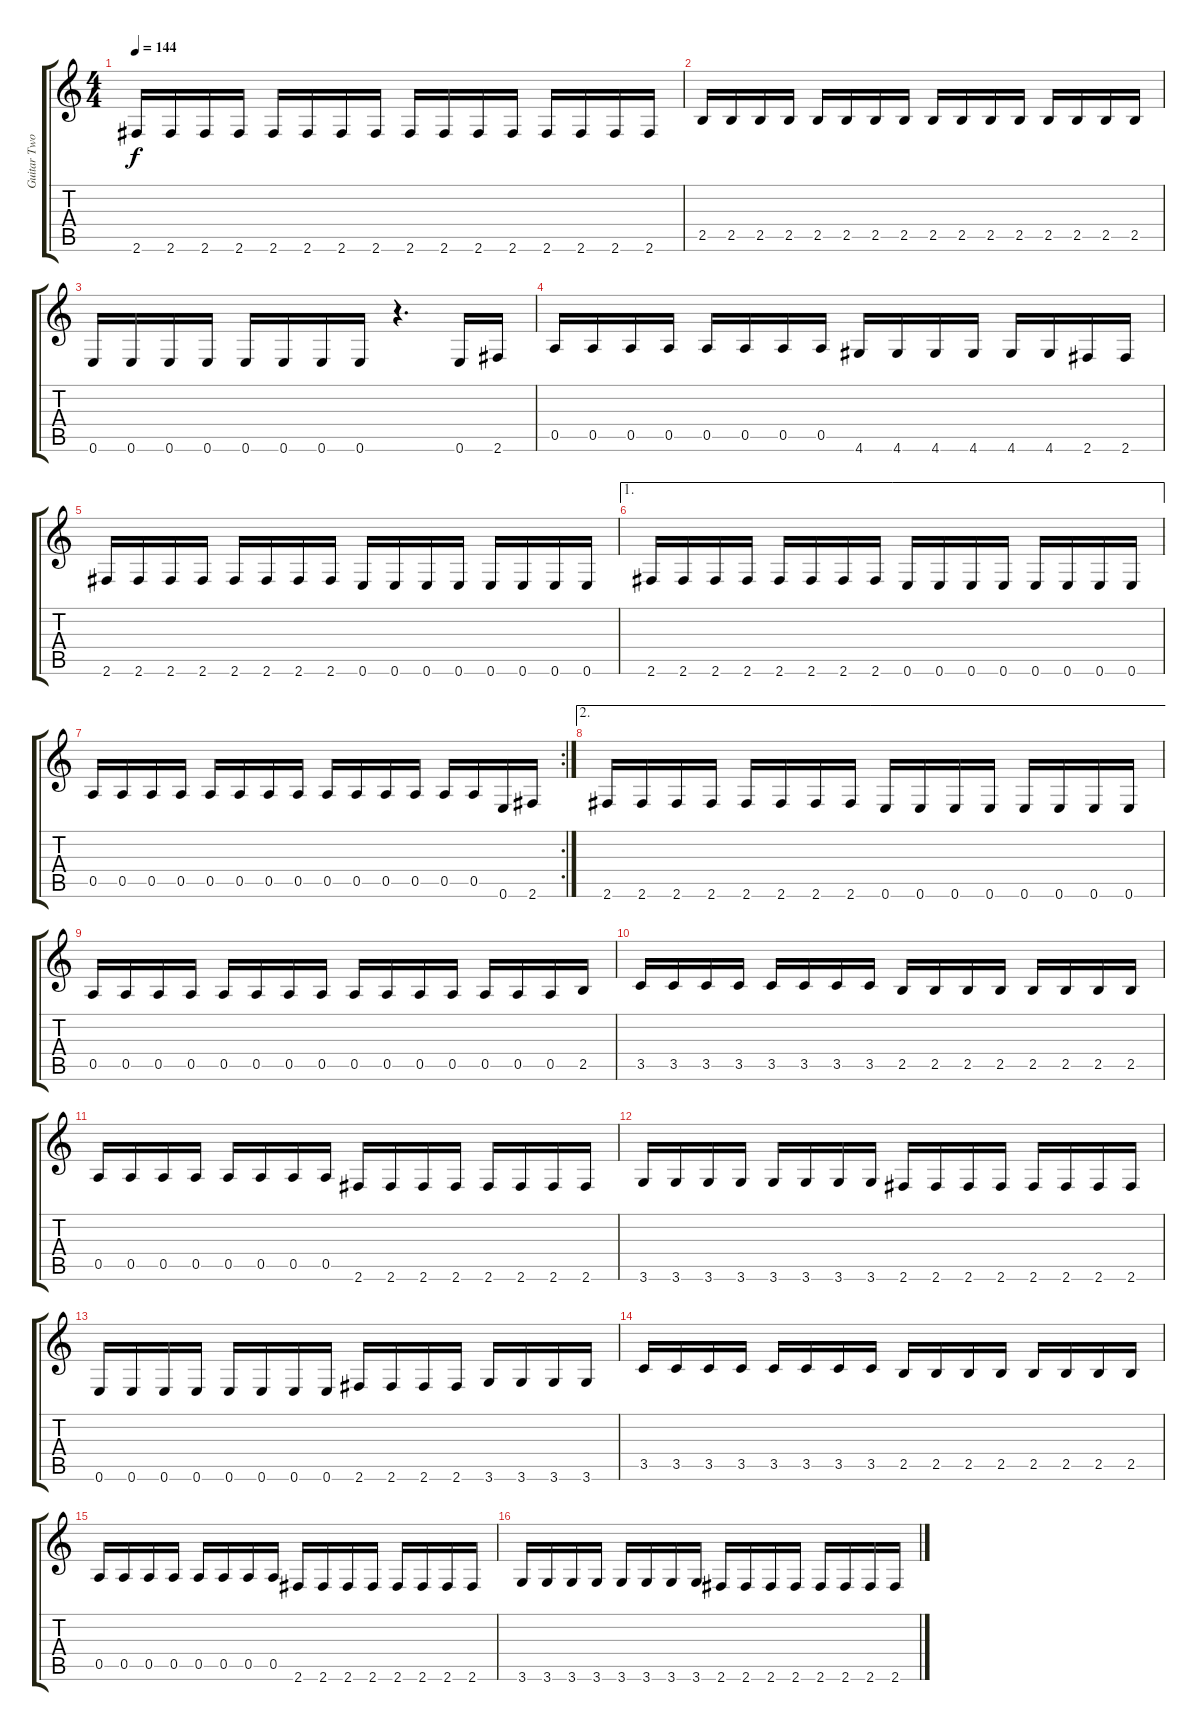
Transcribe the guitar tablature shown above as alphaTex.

\track ("Guitar Two, Bass Notes" "Guitar Two") {instrument distortionguitar}
\staff {score tabs}
\tuning (E4 B3 G3 D3 A2 E2) {hide}
\ts (4 4)
\tempo 144
\clef g2
\ks c
2.6.16{dy f} 2.6.16 2.6.16 2.6.16 2.6.16 2.6.16 2.6.16 2.6.16 2.6.16 2.6.16 2.6.16 2.6.16 2.6.16 2.6.16 2.6.16 2.6.16 |
2.5.16 2.5.16 2.5.16 2.5.16 2.5.16 2.5.16 2.5.16 2.5.16 2.5.16 2.5.16 2.5.16 2.5.16 2.5.16 2.5.16 2.5.16 2.5.16 |
0.6.16 0.6.16 0.6.16 0.6.16 0.6.16 0.6.16 0.6.16 0.6.16 r.4{d} 0.6.16 2.6.16 |
0.5.16 0.5.16 0.5.16 0.5.16 0.5.16 0.5.16 0.5.16 0.5.16 4.6.16 4.6.16 4.6.16 4.6.16 4.6.16 4.6.16 2.6.16 2.6.16 |
2.6.16 2.6.16 2.6.16 2.6.16 2.6.16 2.6.16 2.6.16 2.6.16 0.6.16 0.6.16 0.6.16 0.6.16 0.6.16 0.6.16 0.6.16 0.6.16 |
\ae 1
2.6.16 2.6.16 2.6.16 2.6.16 2.6.16 2.6.16 2.6.16 2.6.16 0.6.16 0.6.16 0.6.16 0.6.16 0.6.16 0.6.16 0.6.16 0.6.16 |
\rc 2
0.5.16 0.5.16 0.5.16 0.5.16 0.5.16 0.5.16 0.5.16 0.5.16 0.5.16 0.5.16 0.5.16 0.5.16 0.5.16 0.5.16 0.6.16 2.6.16 |
\ae 2
2.6.16 2.6.16 2.6.16 2.6.16 2.6.16 2.6.16 2.6.16 2.6.16 0.6.16 0.6.16 0.6.16 0.6.16 0.6.16 0.6.16 0.6.16 0.6.16 |
0.5.16 0.5.16 0.5.16 0.5.16 0.5.16 0.5.16 0.5.16 0.5.16 0.5.16 0.5.16 0.5.16 0.5.16 0.5.16 0.5.16 0.5.16 2.5.16 |
3.5.16 3.5.16 3.5.16 3.5.16 3.5.16 3.5.16 3.5.16 3.5.16 2.5.16 2.5.16 2.5.16 2.5.16 2.5.16 2.5.16 2.5.16 2.5.16 |
0.5.16 0.5.16 0.5.16 0.5.16 0.5.16 0.5.16 0.5.16 0.5.16 2.6.16 2.6.16 2.6.16 2.6.16 2.6.16 2.6.16 2.6.16 2.6.16 |
3.6.16 3.6.16 3.6.16 3.6.16 3.6.16 3.6.16 3.6.16 3.6.16 2.6.16 2.6.16 2.6.16 2.6.16 2.6.16 2.6.16 2.6.16 2.6.16 |
0.6.16 0.6.16 0.6.16 0.6.16 0.6.16 0.6.16 0.6.16 0.6.16 2.6.16 2.6.16 2.6.16 2.6.16 3.6.16 3.6.16 3.6.16 3.6.16 |
3.5.16 3.5.16 3.5.16 3.5.16 3.5.16 3.5.16 3.5.16 3.5.16 2.5.16 2.5.16 2.5.16 2.5.16 2.5.16 2.5.16 2.5.16 2.5.16 |
0.5.16 0.5.16 0.5.16 0.5.16 0.5.16 0.5.16 0.5.16 0.5.16 2.6.16 2.6.16 2.6.16 2.6.16 2.6.16 2.6.16 2.6.16 2.6.16 |
3.6.16 3.6.16 3.6.16 3.6.16 3.6.16 3.6.16 3.6.16 3.6.16 2.6.16 2.6.16 2.6.16 2.6.16 2.6.16 2.6.16 2.6.16 2.6.16
